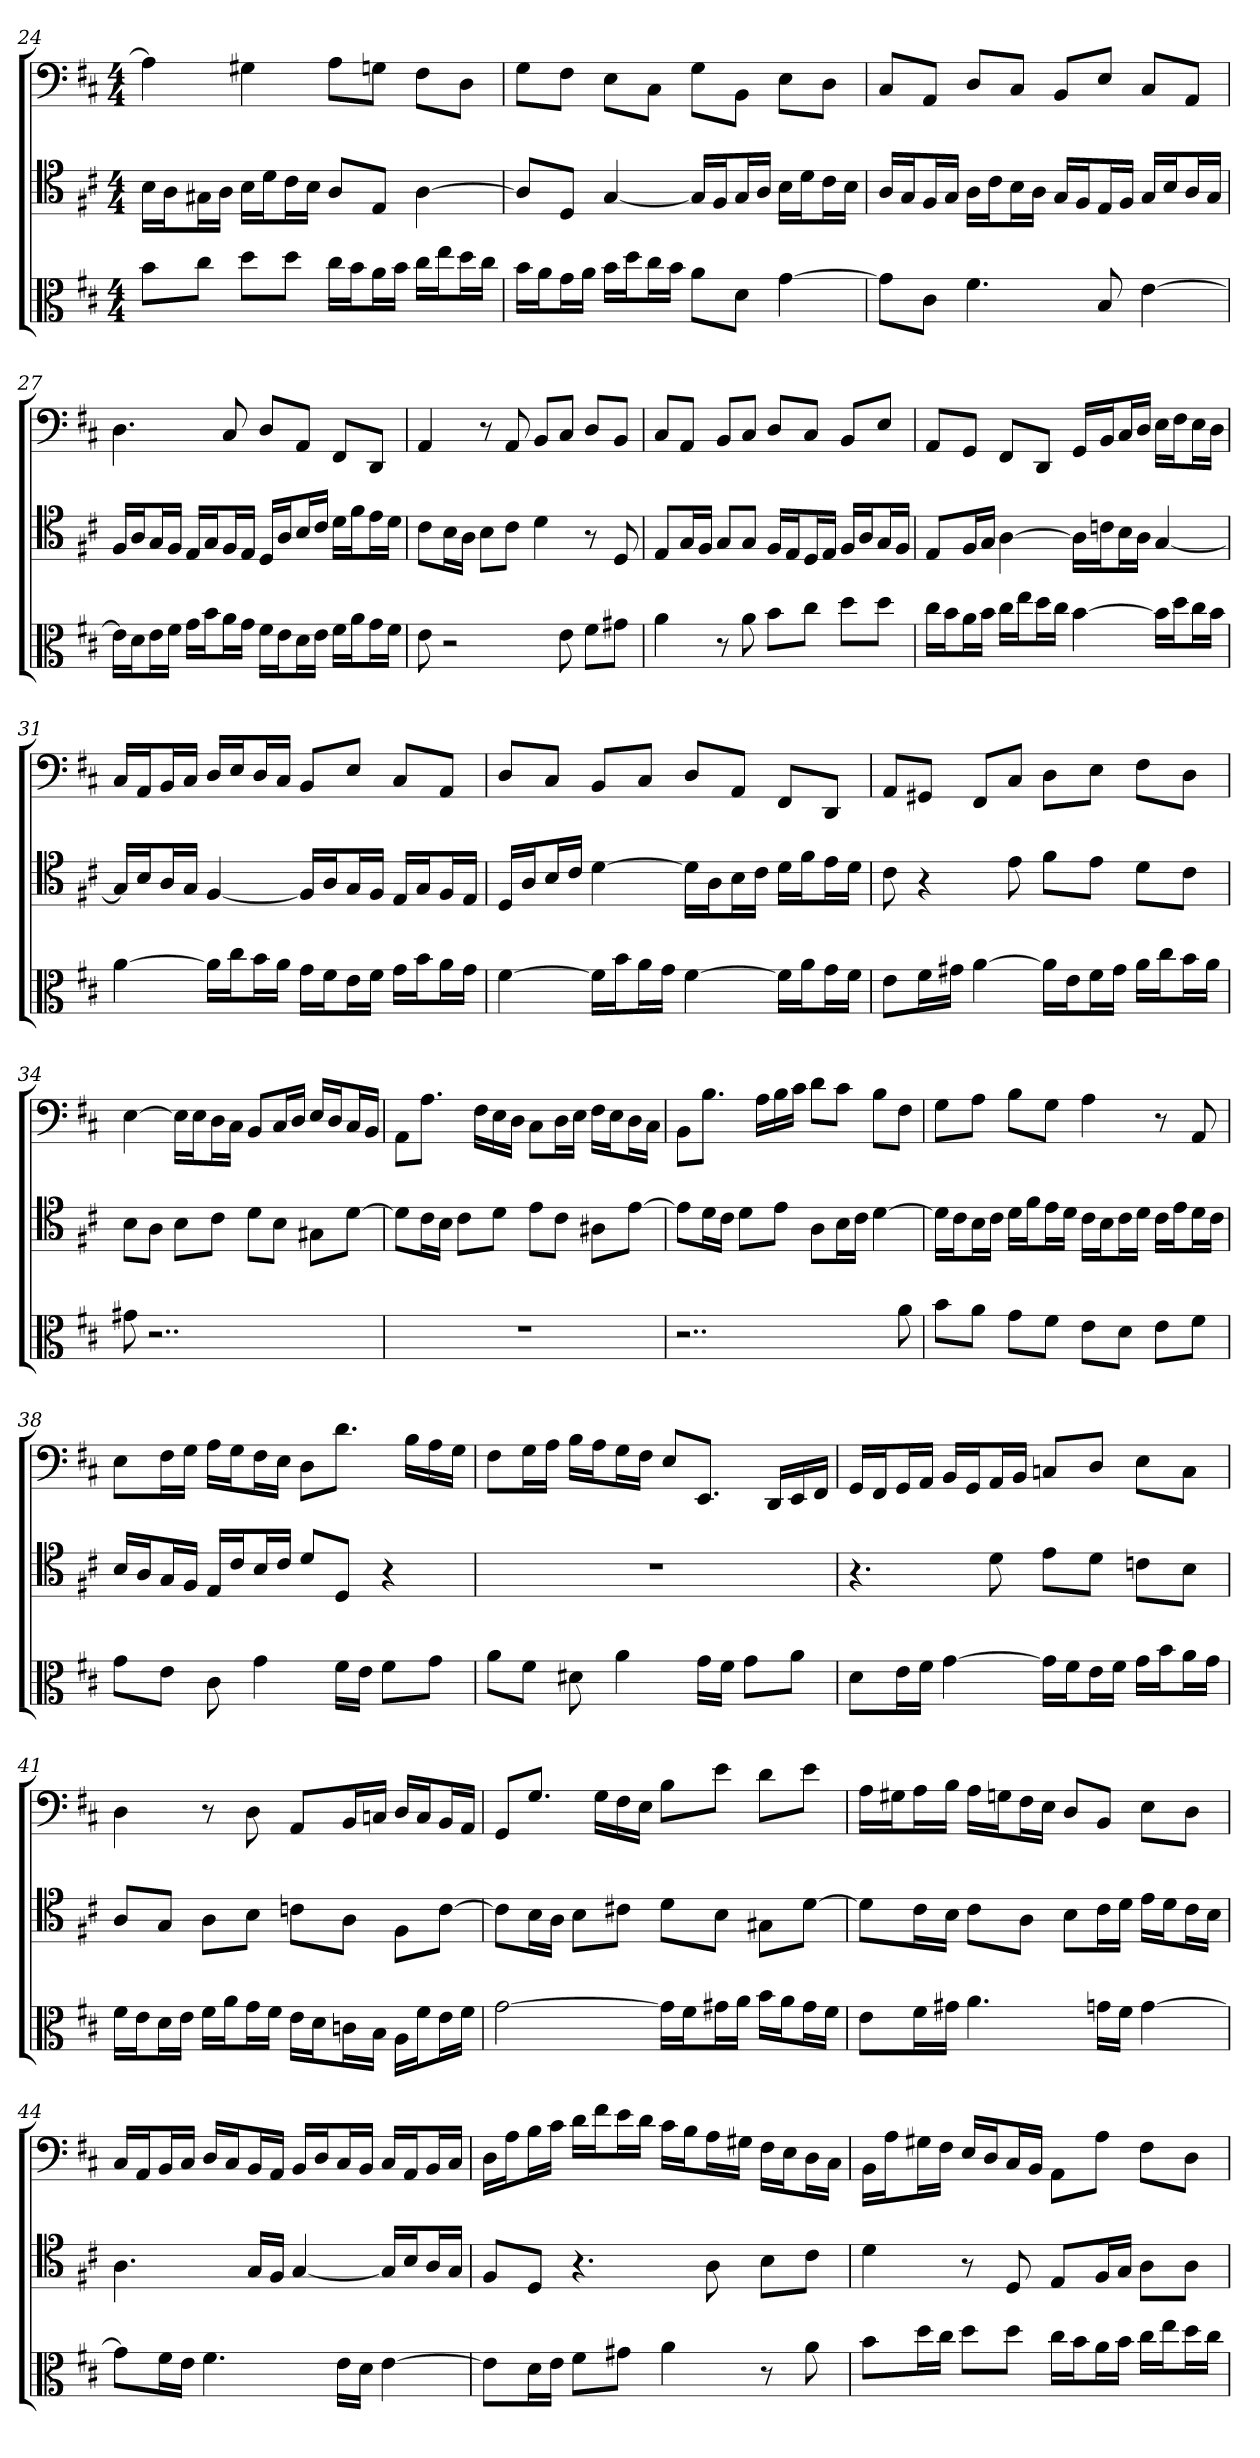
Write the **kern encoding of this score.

**kern	**kern	**kern
*part3	*part2	*part1
*staff3	*staff2	*staff1
*clefC3	*clefC4	*clefF4
*k[f#c#]	*k[f#c#]	*k[f#c#]
*D:	*D:	*D:
*M4/4	*M4/4	*M4/4
=24	=24	=24
8b\L	16B\LL	4A]
.	16A\J	.
8cc#\J	16G#X\L	.
.	16A\JJ	.
8dd\L	16B\LL	4G#X
.	16d\J	.
8dd\J	16c#\L	.
.	16B\JJ	.
16cc#\LL	8A/L	8A\L
16b\J	.	.
16a\L	8E/J	8Gn\J
16b\JJ	.	.
16cc#\LL	[4A	8F#\L
16ee\J	.	.
16dd\L	.	8D\J
16cc#\JJ	.	.
=25	=25	=25
16b\LL	8A/L]	8G\L
16a\J	.	.
16g\L	8D/J	8F#\J
16a\JJ	.	.
16b\LL	[4G	8E\L
16dd\J	.	.
16cc#\L	.	8C#\J
16b\JJ	.	.
8a\L	16G/LL]	8G\L
.	16F#/J	.
8d\J	16G/L	8BB\J
.	16A/JJ	.
[4g	16B\LL	8E\L
.	16d\J	.
.	16c#\L	8D\J
.	16B\JJ	.
=26	=26	=26
8g\L]	16A/LL	8C#/L
.	16G/J	.
8c#\J	16F#/L	8AA/J
.	16G/JJ	.
4.f#	16A\LL	8D/L
.	16c#\J	.
.	16B\L	8C#/J
.	16A\JJ	.
.	16G/LL	8BB/L
.	16F#/J	.
8B	16E/L	8E/J
.	16F#/JJ	.
[4e	16G/LL	8C#/L
.	16B/J	.
.	16A/L	8AA/J
.	16G/JJ	.
=27	=27	=27
16e\LL]	16F#/LL	4.D
16d\J	16A/J	.
16e\L	16G/L	.
16f#\JJ	16F#/JJ	.
16g\LL	16E/LL	.
16b\J	16G/J	.
16a\L	16F#/L	8C#
16g\JJ	16E/JJ	.
16f#\LL	16D/LL	8D/L
16e\J	16A/J	.
16d\L	16B/L	8AA/J
16e\JJ	16c#/JJ	.
16f#\LL	16d\LL	8FF#/L
16a\J	16f#\J	.
16g\L	16e\L	8DD/J
16f#\JJ	16d\JJ	.
=28	=28	=28
8e	8c#\L	4AA
2r	16B\L	.
.	16A\JJ	.
.	8B\L	8r
.	8c#\J	8AA
.	4d	8BB/L
8e	.	8C#/J
8f#\L	8r	8D/L
8g#X\J	8D	8BB/J
=29	=29	=29
4a	8E/L	8C#/L
.	16G/L	8AA/J
.	16F#/JJ	.
8r	8G/L	8BB/L
8a	8G/J	8C#/J
8b\L	16F#/LL	8D/L
.	16E/J	.
8cc#\J	16D/L	8C#/J
.	16E/JJ	.
8dd\L	16F#/LL	8BB/L
.	16A/J	.
8dd\J	16G/L	8E/J
.	16F#/JJ	.
=30	=30	=30
16cc#\LL	8E/L	8AA/L
16b\J	.	.
16a\L	16F#/L	8GG/J
16b\JJ	16G/JJ	.
16cc#\LL	[4A	8FF#/L
16ee\J	.	.
16dd\L	.	8DD/J
16cc#\JJ	.	.
[4b	16A\LL]	16GG/LL
.	16cn\J	16BB/J
.	16B\L	16C#/L
.	16A\JJ	16D/JJ
16b\LL]	[4G	16E\LL
16dd\J	.	16F#\J
16cc#\L	.	16E\L
16b\JJ	.	16D\JJ
=31	=31	=31
[4a	16G/LL]	16C#/LL
.	16B/J	16AA/J
.	16A/L	16BB/L
.	16G/JJ	16C#/JJ
16a\LL]	[4F#	16D/LL
16cc#\J	.	16E/J
16b\L	.	16D/L
16a\JJ	.	16C#/JJ
16g\LL	16F#/LL]	8BB/L
16f#\J	16A/J	.
16e\L	16G/L	8E/J
16f#\JJ	16F#/JJ	.
16g\LL	16E/LL	8C#/L
16b\J	16G/J	.
16a\L	16F#/L	8AA/J
16g\JJ	16E/JJ	.
=32	=32	=32
[4f#	16D/LL	8D/L
.	16A/J	.
.	16B/L	8C#/J
.	16c#/JJ	.
16f#\LL]	[4d	8BB/L
16b\J	.	.
16a\L	.	8C#/J
16g\JJ	.	.
[4f#	16d\LL]	8D/L
.	16A\J	.
.	16B\L	8AA/J
.	16c#\JJ	.
16f#\LL]	16d\LL	8FF#/L
16a\J	16f#\J	.
16g\L	16e\L	8DD/J
16f#\JJ	16d\JJ	.
=33	=33	=33
8e\L	8c#	8AA/L
16f#\L	4r	8GG#X/J
16g#X\JJ	.	.
[4a	.	8FF#/L
.	8e	8C#/J
16a\LL]	8f#\L	8D\L
16e\J	.	.
16f#\L	8e\J	8E\J
16g#\JJ	.	.
16a\LL	8d\L	8F#\L
16cc#\J	.	.
16b\L	8c#\J	8D\J
16a\JJ	.	.
=34	=34	=34
8g#X	8B\L	[4E
2..r	8A\J	.
.	8B\L	16E\LL]
.	.	16E\J
.	8c#\J	16D\L
.	.	16C#\JJ
.	8d\L	8BB/L
.	8B\J	16C#/L
.	.	16D/JJ
.	8G#X\L	16E/LL
.	.	16D/J
.	[8d\J	16C#/L
.	.	16BB/JJ
=35	=35	=35
1r	8d\L]	8AA\L
.	16c#\L	8.A\J
.	16B\JJ	.
.	8c#\L	.
.	.	16F#\LL
.	8d\J	16E\
.	.	16D\JJ
.	8e\L	8C#\L
.	8c#\J	16D\L
.	.	16E\JJ
.	8A#X\L	16F#\LL
.	.	16E\J
.	[8e\J	16D\L
.	.	16C#\JJ
=36	=36	=36
2..r	8e\L]	8BB\L
.	16d\L	8.B\J
.	16c#\JJ	.
.	8d\L	.
.	.	16A\LL
.	8e\J	16B\
.	.	16c#\JJ
.	8A\L	8d\L
.	16B\L	8c#\J
.	16c#\JJ	.
.	[4d	8B\L
8a	.	8F#\J
=37	=37	=37
8b\L	16d\LL]	8G\L
.	16c#\J	.
8a\J	16B\L	8A\J
.	16c#\JJ	.
8g\L	16d\LL	8B\L
.	16f#\J	.
8f#\J	16e\L	8G\J
.	16d\JJ	.
8e\L	16c#\LL	4A
.	16B\J	.
8d\J	16c#\L	.
.	16d\JJ	.
8e\L	16c#\LL	8r
.	16e\J	.
8f#\J	16d\L	8AA
.	16c#\JJ	.
=38	=38	=38
8g\L	16B/LL	8E\L
.	16A/J	.
8e\J	16G/L	16F#\L
.	16F#/JJ	16G\JJ
8c#	16E/LL	16A\LL
.	16c#/J	16G\J
4g	16B/L	16F#\L
.	16c#/JJ	16E\JJ
.	8d/L	8D\L
16f#\LL	8D/J	8.d\J
16e\JJ	.	.
8f#\L	4r	.
.	.	16B\LL
8g\J	.	16A\
.	.	16G\JJ
=39	=39	=39
8a\L	1r	8F#\L
8f#\J	.	16G\L
.	.	16A\JJ
8d#X	.	16B\LL
.	.	16A\J
4a	.	16G\L
.	.	16F#\JJ
.	.	8E/L
16g\LL	.	8.EE/J
16f#\JJ	.	.
8g\L	.	.
.	.	16DD/LL
8a\J	.	16EE/
.	.	16FF#/JJ
=40	=40	=40
8d\L	4.r	16GG/LL
.	.	16FF#/J
16e\L	.	16GG/L
16f#\JJ	.	16AA/JJ
[4g	.	16BB/LL
.	.	16GG/J
.	8d	16AA/L
.	.	16BB/JJ
16g\LL]	8e\L	8Cn/L
16f#\J	.	.
16e\L	8d\J	8D/J
16f#\JJ	.	.
16g\LL	8cn\L	8E\L
16b\J	.	.
16a\L	8B\J	8C\J
16g\JJ	.	.
=41	=41	=41
16f#\LL	8A/L	4D
16e\J	.	.
16d\L	8G/J	.
16e\JJ	.	.
16f#\LL	8A\L	8r
16a\J	.	.
16g\L	8B\J	8D
16f#\JJ	.	.
16e\LL	8cn\L	8AA/L
16d\J	.	.
16cn\L	8A\J	16BB/L
16B\JJ	.	16Cn/JJ
16A\LL	8F#\L	16D/LL
16f#\J	.	16C/J
16e\L	[8c\J	16BB/L
16f#\JJ	.	16AA/JJ
=42	=42	=42
[2g	8c\L]	8GG/L
.	16B\L	8.G/J
.	16A\JJ	.
.	8B\L	.
.	.	16G\LL
.	8c#X\J	16F#\
.	.	16E\JJ
16g\LL]	8d\L	8B\L
16f#\J	.	.
16g#X\L	8B\J	8e\J
16a\JJ	.	.
16b\LL	8G#X\L	8d\L
16a\J	.	.
16g#\L	[8d\J	8e\J
16f#\JJ	.	.
=43	=43	=43
8e\L	8d\L]	16A\LL
.	.	16G#X\J
16f#\L	16c#\L	16A\L
16g#X\JJ	16B\JJ	16B\JJ
4.a	8c#\L	16A\LL
.	.	16Gn\J
.	8A\J	16F#\L
.	.	16E\JJ
.	8B\L	8D/L
16gn\LL	16c#\L	8BB/J
16f#\JJ	16d\JJ	.
[4g	16e\LL	8E\L
.	16d\J	.
.	16c#\L	8D\J
.	16B\JJ	.
=44	=44	=44
8g\L]	4.A	16C#/LL
.	.	16AA/J
16f#\L	.	16BB/L
16e\JJ	.	16C#/JJ
4.f#	.	16D/LL
.	.	16C#/J
.	16G/LL	16BB/L
.	16F#/JJ	16AA/JJ
.	[4G	16BB/LL
.	.	16D/J
16e\LL	.	16C#/L
16d\JJ	.	16BB/JJ
[4e	16G/LL]	16C#/LL
.	16B/J	16AA/J
.	16A/L	16BB/L
.	16G/JJ	16C#/JJ
=45	=45	=45
8e\L]	8F#/L	16D\LL
.	.	16A\J
16d\L	8D/J	16B\L
16e\JJ	.	16c#\JJ
8f#\L	4.r	16d\LL
.	.	16f#\J
8g#X\J	.	16e\L
.	.	16d\JJ
4a	.	16c#\LL
.	.	16B\J
.	8A	16A\L
.	.	16G#X\JJ
8r	8B\L	16F#\LL
.	.	16E\J
8a	8c#\J	16D\L
.	.	16C#\JJ
=46	=46	=46
8b\L	4d	16BB\LL
.	.	16A\J
16dd\L	.	16G#X\L
16cc#\JJ	.	16F#\JJ
8dd\L	8r	16E/LL
.	.	16D/J
8dd\J	8D	16C#/L
.	.	16BB/JJ
16cc#\LL	8E/L	8AA\L
16b\J	.	.
16a\L	16F#/L	8A\J
16b\JJ	16G/JJ	.
16cc#\LL	8A\L	8F#\L
16ee\J	.	.
16dd\L	8A\J	8D\J
16cc#\JJ	.	.
=	=	=
*-	*-	*-
